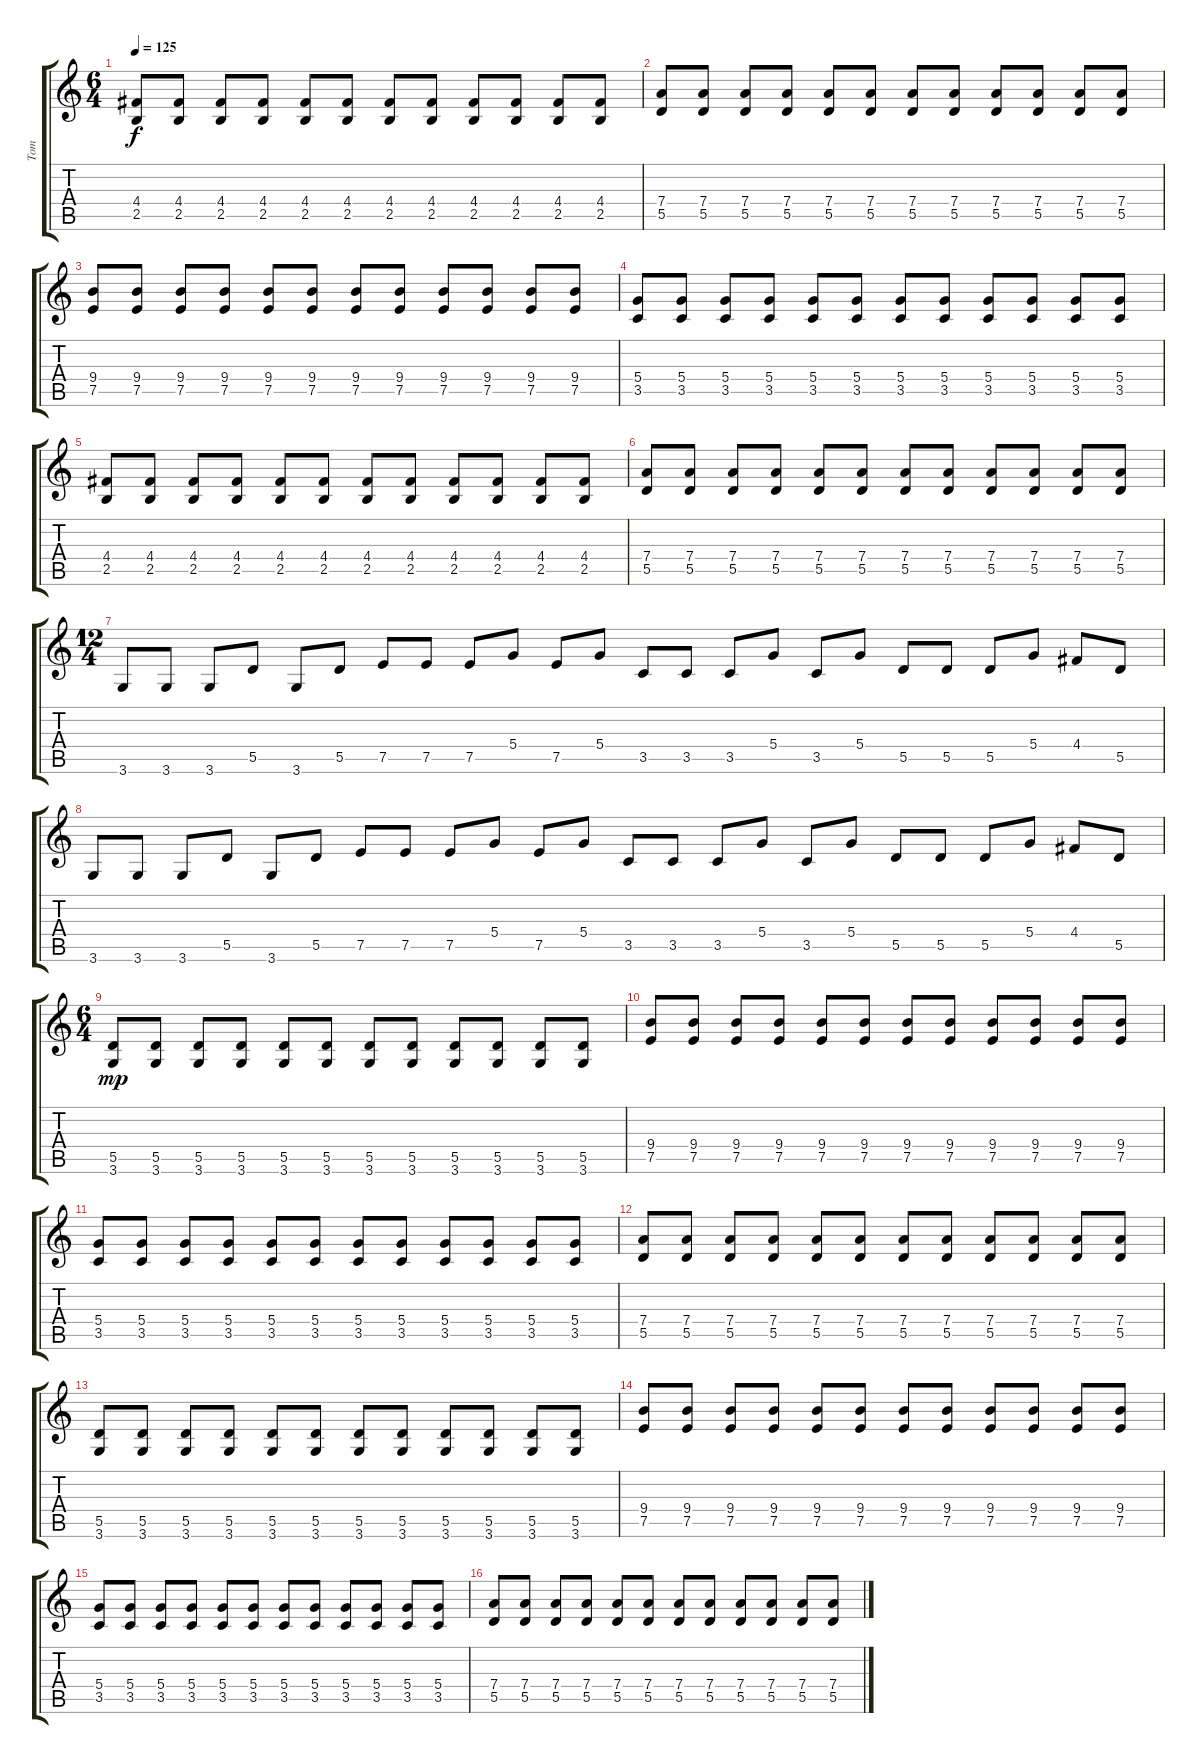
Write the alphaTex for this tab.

\track ("Tom " "Tom ") {instrument distortionguitar}
\staff {score tabs}
\tuning (E4 B3 G3 D3 A2 E2) {hide}
\ts (6 4)
\tempo 125
\clef g2
\ks c
(4.4 2.5).8{dy f} (4.4 2.5).8 (4.4 2.5).8 (4.4 2.5).8 (4.4 2.5).8 (4.4 2.5).8 (4.4 2.5).8 (4.4 2.5).8 (4.4 2.5).8 (4.4 2.5).8 (4.4 2.5).8 (4.4 2.5).8 |
(7.4 5.5).8 (7.4 5.5).8 (7.4 5.5).8 (7.4 5.5).8 (7.4 5.5).8 (7.4 5.5).8 (7.4 5.5).8 (7.4 5.5).8 (7.4 5.5).8 (7.4 5.5).8 (7.4 5.5).8 (7.4 5.5).8 |
(9.4 7.5).8 (9.4 7.5).8 (9.4 7.5).8 (9.4 7.5).8 (9.4 7.5).8 (9.4 7.5).8 (9.4 7.5).8 (9.4 7.5).8 (9.4 7.5).8 (9.4 7.5).8 (9.4 7.5).8 (9.4 7.5).8 |
(5.4 3.5).8 (5.4 3.5).8 (5.4 3.5).8 (5.4 3.5).8 (5.4 3.5).8 (5.4 3.5).8 (5.4 3.5).8 (5.4 3.5).8 (5.4 3.5).8 (5.4 3.5).8 (5.4 3.5).8 (5.4 3.5).8 |
(4.4 2.5).8 (4.4 2.5).8 (4.4 2.5).8 (4.4 2.5).8 (4.4 2.5).8 (4.4 2.5).8 (4.4 2.5).8 (4.4 2.5).8 (4.4 2.5).8 (4.4 2.5).8 (4.4 2.5).8 (4.4 2.5).8 |
(7.4 5.5).8 (7.4 5.5).8 (7.4 5.5).8 (7.4 5.5).8 (7.4 5.5).8 (7.4 5.5).8 (7.4 5.5).8 (7.4 5.5).8 (7.4 5.5).8 (7.4 5.5).8 (7.4 5.5).8 (7.4 5.5).8 |
\ts (12 4)
3.6.8 3.6.8 3.6.8 5.5.8 3.6.8 5.5.8 7.5.8 7.5.8 7.5.8 5.4.8 7.5.8 5.4.8 3.5.8 3.5.8 3.5.8 5.4.8 3.5.8 5.4.8 5.5.8 5.5.8 5.5.8 5.4.8 4.4.8 5.5.8 |
3.6.8 3.6.8 3.6.8 5.5.8 3.6.8 5.5.8 7.5.8 7.5.8 7.5.8 5.4.8 7.5.8 5.4.8 3.5.8 3.5.8 3.5.8 5.4.8 3.5.8 5.4.8 5.5.8 5.5.8 5.5.8 5.4.8 4.4.8 5.5.8 |
\ts (6 4)
(5.5 3.6).8{dy mp} (5.5 3.6).8 (5.5 3.6).8 (5.5 3.6).8 (5.5 3.6).8 (5.5 3.6).8 (5.5 3.6).8 (5.5 3.6).8 (5.5 3.6).8 (5.5 3.6).8 (5.5 3.6).8 (5.5 3.6).8 |
(9.4 7.5).8 (9.4 7.5).8 (9.4 7.5).8 (9.4 7.5).8 (9.4 7.5).8 (9.4 7.5).8 (9.4 7.5).8 (9.4 7.5).8 (9.4 7.5).8 (9.4 7.5).8 (9.4 7.5).8 (9.4 7.5).8 |
(5.4 3.5).8 (5.4 3.5).8 (5.4 3.5).8 (5.4 3.5).8 (5.4 3.5).8 (5.4 3.5).8 (5.4 3.5).8 (5.4 3.5).8 (5.4 3.5).8 (5.4 3.5).8 (5.4 3.5).8 (5.4 3.5).8 |
(7.4 5.5).8 (7.4 5.5).8 (7.4 5.5).8 (7.4 5.5).8 (7.4 5.5).8 (7.4 5.5).8 (7.4 5.5).8 (7.4 5.5).8 (7.4 5.5).8 (7.4 5.5).8 (7.4 5.5).8 (7.4 5.5).8 |
(5.5 3.6).8 (5.5 3.6).8 (5.5 3.6).8 (5.5 3.6).8 (5.5 3.6).8 (5.5 3.6).8 (5.5 3.6).8 (5.5 3.6).8 (5.5 3.6).8 (5.5 3.6).8 (5.5 3.6).8 (5.5 3.6).8 |
(9.4 7.5).8 (9.4 7.5).8 (9.4 7.5).8 (9.4 7.5).8 (9.4 7.5).8 (9.4 7.5).8 (9.4 7.5).8 (9.4 7.5).8 (9.4 7.5).8 (9.4 7.5).8 (9.4 7.5).8 (9.4 7.5).8 |
(5.4 3.5).8 (5.4 3.5).8 (5.4 3.5).8 (5.4 3.5).8 (5.4 3.5).8 (5.4 3.5).8 (5.4 3.5).8 (5.4 3.5).8 (5.4 3.5).8 (5.4 3.5).8 (5.4 3.5).8 (5.4 3.5).8 |
(7.4 5.5).8 (7.4 5.5).8 (7.4 5.5).8 (7.4 5.5).8 (7.4 5.5).8 (7.4 5.5).8 (7.4 5.5).8 (7.4 5.5).8 (7.4 5.5).8 (7.4 5.5).8 (7.4 5.5).8 (7.4 5.5).8
